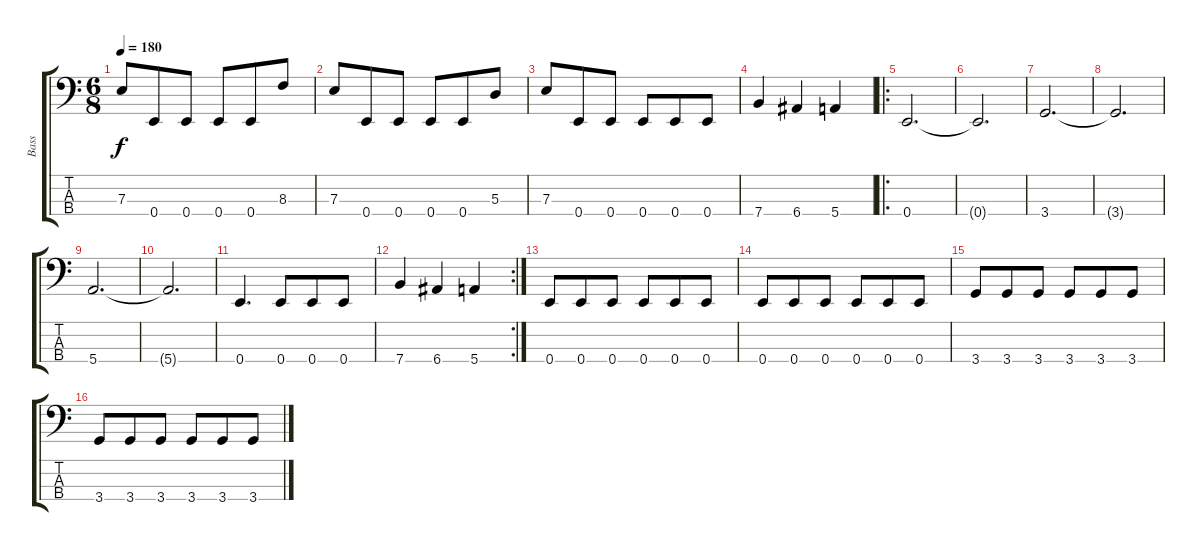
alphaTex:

\track ("Bass" "Bass") {instrument electricbasspick}
\staff {score tabs}
\tuning (G2 D2 A1 E1) {hide}
\ts (6 8)
\tempo 180
\clef f4
\ks c
7.3.8{dy f} 0.4.8 0.4.8 0.4.8 0.4.8 8.3.8 |
7.3.8 0.4.8 0.4.8 0.4.8 0.4.8 5.3.8 |
7.3.8 0.4.8 0.4.8 0.4.8 0.4.8 0.4.8 |
7.4.4 6.4.4 5.4.4 |
\ro
0.4.2{d} |
0.4{t}.2{d} |
3.4.2{d} |
3.4{t}.2{d} |
5.4.2{d} |
5.4{t}.2{d} |
0.4.4{d} 0.4.8 0.4.8 0.4.8 |
\rc 2
7.4.4 6.4.4 5.4.4 |
0.4.8 0.4.8 0.4.8 0.4.8 0.4.8 0.4.8 |
0.4.8 0.4.8 0.4.8 0.4.8 0.4.8 0.4.8 |
3.4.8 3.4.8 3.4.8 3.4.8 3.4.8 3.4.8 |
3.4.8 3.4.8 3.4.8 3.4.8 3.4.8 3.4.8
